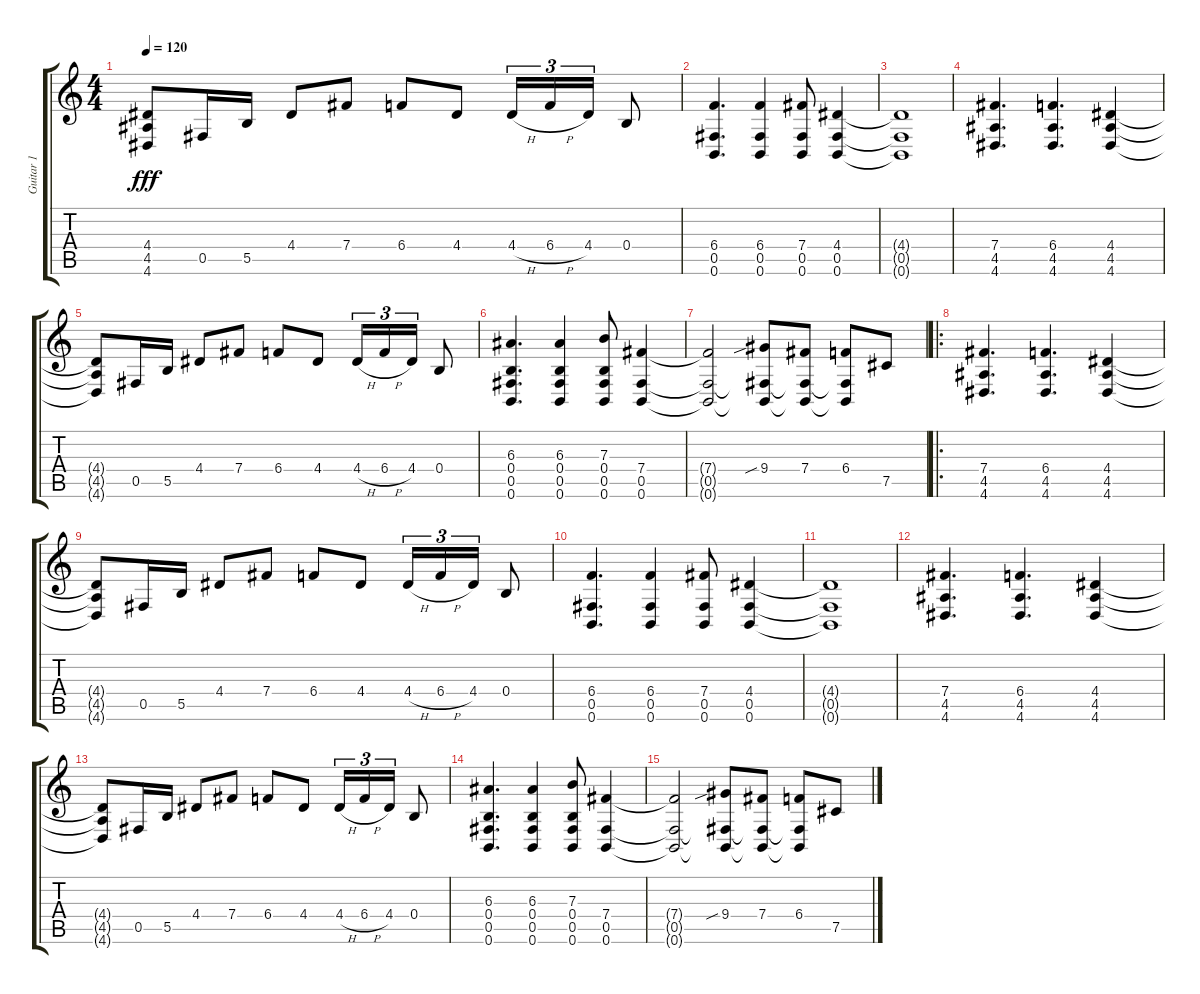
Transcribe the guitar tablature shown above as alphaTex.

\track ("Guitar 1" "Guitar 1") {instrument distortionguitar}
\staff {score tabs}
\tuning (Db4 Ab3 E3 B2 Gb2 B1) {hide}
\ts (4 4)
\tempo 120
\clef g2
\ks c
(4.4{t} 4.5{t} 4.6{t}).8{dy fff} 0.5.16 5.5.16 4.4.8 7.4.8 6.4.8 4.4.8 4.4{h}.16{tu (3 2)} 6.4{h}.16{tu (3 2)} 4.4.16{tu (3 2)} 0.4.8 |
(6.4 0.5 0.6).4{d} (6.4 0.5 0.6).4 (7.4 0.5 0.6).8 (4.4 0.5 0.6).4 |
(4.4{t} 0.5{t} 0.6{t}).1 |
(7.4 4.5 4.6).4{d} (6.4 4.5 4.6).4{d} (4.4 4.5 4.6).4 |
(4.4{t} 4.5{t} 4.6{t}).8 0.5.16 5.5.16 4.4.8 7.4.8 6.4.8 4.4.8 4.4{h}.16{tu (3 2)} 6.4{h}.16{tu (3 2)} 4.4.16{tu (3 2)} 0.4.8 |
(6.3 0.4 0.5 0.6).4{d} (6.3 0.4 0.5 0.6).4 (7.3 0.4 0.5 0.6).8 (7.4 0.5 0.6).4 |
(7.4{t} 0.5{t} 0.6{t}).2 (9.4{sib} 0.5{t} 0.6{t}).8 (7.4 0.5{t} 0.6{t}).8 (6.4 0.5{t} 0.6{t}).8 7.5.8 |
\ro
(7.4 4.5 4.6).4{d volume 0} (6.4 4.5 4.6).4{d} (4.4 4.5 4.6).4 |
(4.4{t} 4.5{t} 4.6{t}).8 0.5.16 5.5.16 4.4.8 7.4.8 6.4.8 4.4.8 4.4{h}.16{tu (3 2)} 6.4{h}.16{tu (3 2)} 4.4.16{tu (3 2)} 0.4.8 |
(6.4 0.5 0.6).4{d} (6.4 0.5 0.6).4 (7.4 0.5 0.6).8 (4.4 0.5 0.6).4 |
(4.4{t} 0.5{t} 0.6{t}).1 |
(7.4 4.5 4.6).4{d} (6.4 4.5 4.6).4{d} (4.4 4.5 4.6).4 |
(4.4{t} 4.5{t} 4.6{t}).8 0.5.16 5.5.16 4.4.8 7.4.8 6.4.8 4.4.8 4.4{h}.16{tu (3 2)} 6.4{h}.16{tu (3 2)} 4.4.16{tu (3 2)} 0.4.8 |
(6.3 0.4 0.5 0.6).4{d} (6.3 0.4 0.5 0.6).4 (7.3 0.4 0.5 0.6).8 (7.4 0.5 0.6).4 |
(7.4{t} 0.5{t} 0.6{t}).2 (9.4{sib} 0.5{t} 0.6{t}).8 (7.4 0.5{t} 0.6{t}).8 (6.4 0.5{t} 0.6{t}).8 7.5.8
